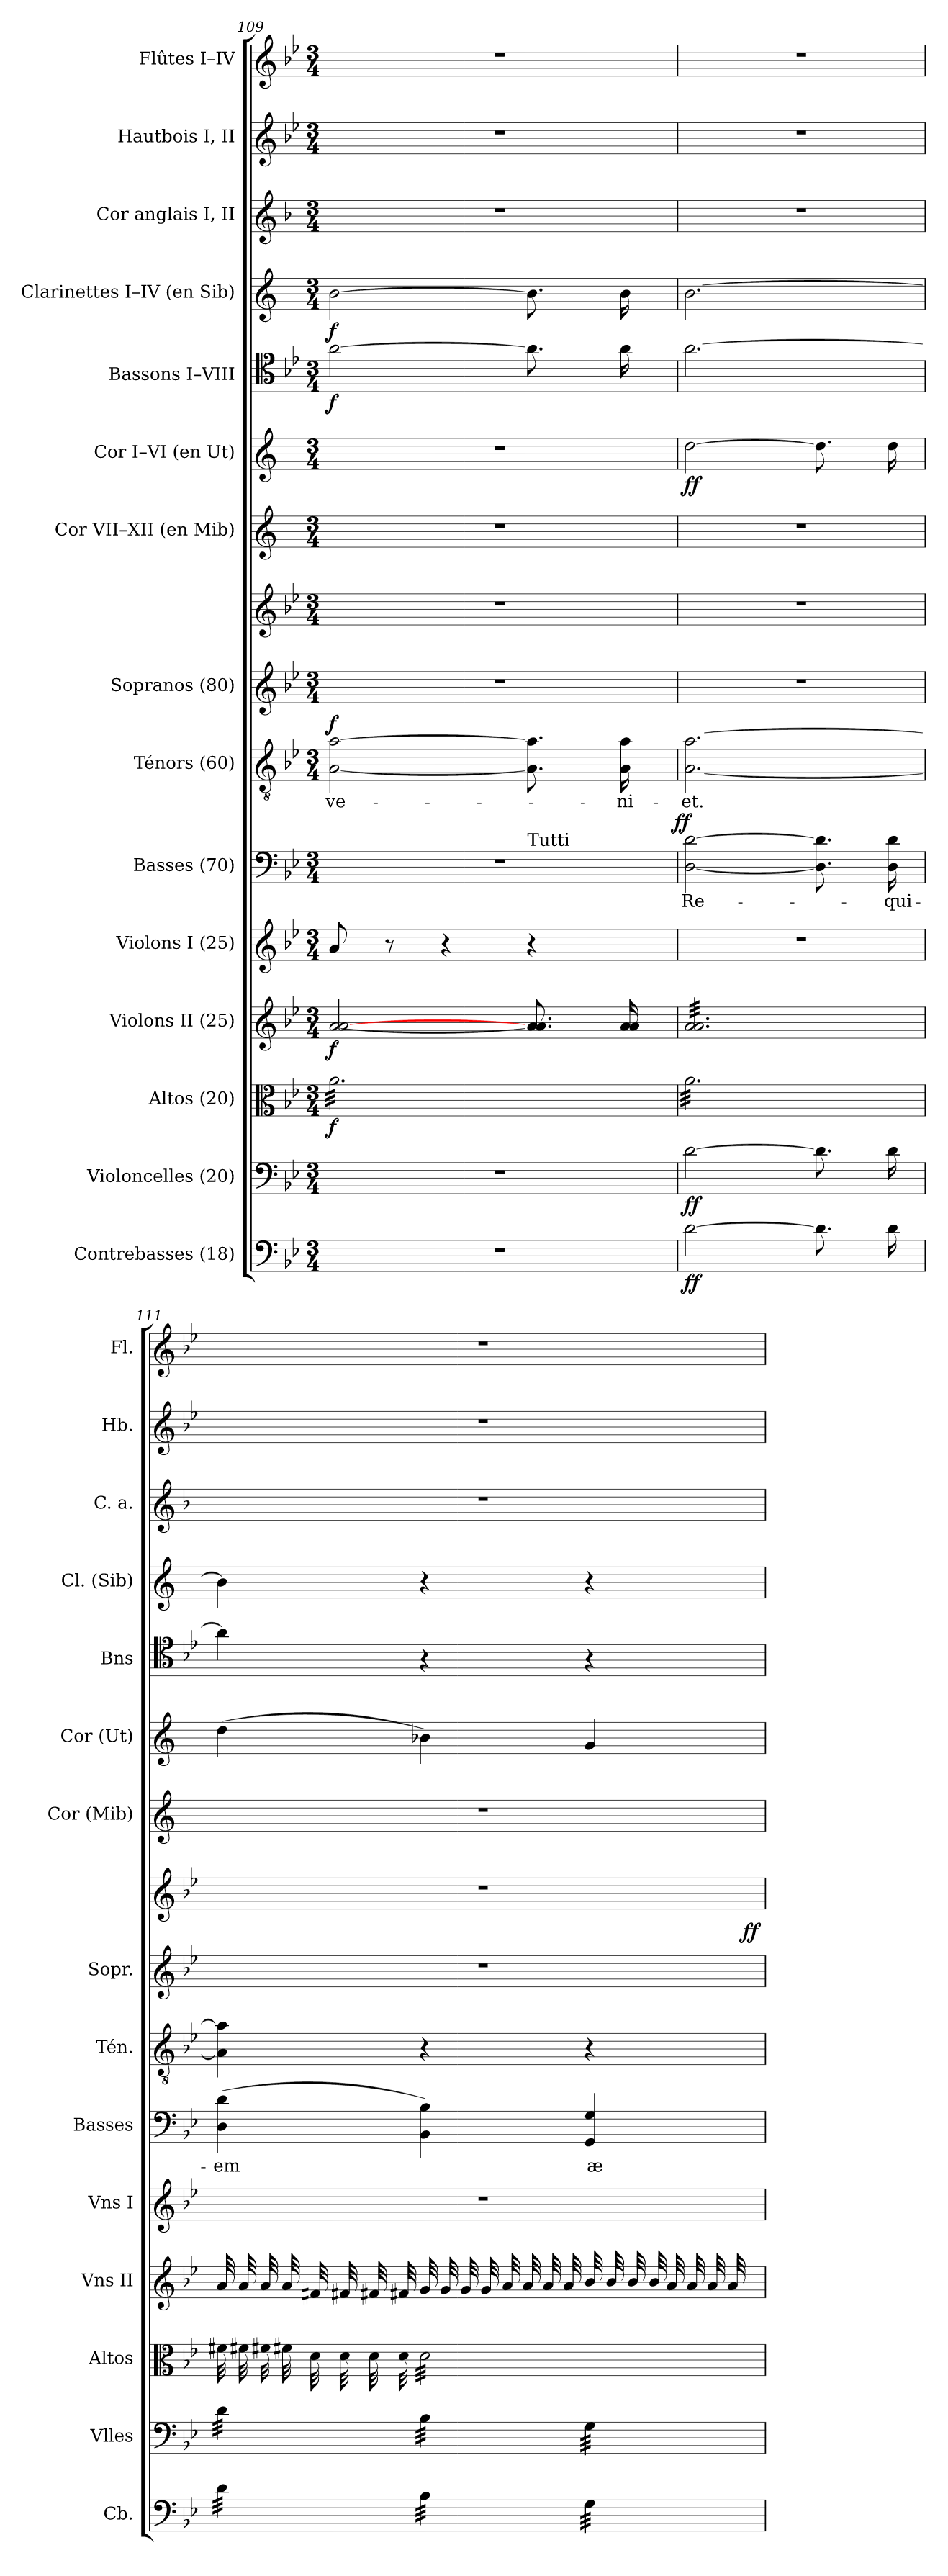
**kern	**dynam	**kern	**dynam	**kern	**dynam	**kern	**dynam	**kern	**kern	**text	**dynam	**kern	**text	**dynam	**kern	**kern	**dynam	**kern	**kern	**dynam	**kern	**dynam	**kern	**dynam	**kern	**kern	**kern
*part15	*part15	*part14	*part14	*part13	*part13	*part12	*part12	*part11	*part10	*part10	*part10	*part9	*part9	*part9	*part8	*part8	*part8	*part7	*part6	*part6	*part5	*part5	*part4	*part4	*part3	*part2	*part1
*staff16	*staff16	*staff15	*staff15	*staff14	*staff14	*staff13	*staff13	*staff12	*staff11	*staff11	*staff11	*staff10	*staff10	*staff10	*staff9	*staff8	*staff8/9	*staff7	*staff6	*staff6	*staff5	*staff5	*staff4	*staff4	*staff3	*staff2	*staff1
*I"Contrebasses (18)	*	*I"Violoncelles (20)	*	*I"Altos (20)	*	*I"Violons II (25)	*	*I"Violons I (25)	*I"Basses (70)	*	*	*I"Ténors (60)	*	*	*I"Sopranos (80)	*	*	*I"Cor VII–XII (en Mib)	*I"Cor I–VI (en Ut)	*	*I"Bassons I–VIII	*	*I"Clarinettes I–IV (en Sib)	*	*I"Cor anglais I, II	*I"Hautbois I, II	*I"Flûtes I–IV
*I'Cb.	*	*I'Vlles	*	*I'Altos	*	*I'Vns II	*	*I'Vns I	*I'Basses	*	*	*I'Tén.	*	*	*I'Sopr.	*	*	*I'Cor (Mib)	*I'Cor (Ut)	*	*I'Bns	*	*I'Cl. (Sib)	*	*I'C. a.	*I'Hb.	*I'Fl.
*clefF4	*	*clefF4	*	*clefC3	*	*clefG2	*	*clefG2	*clefF4	*	*	*clefGv2	*	*	*clefG2	*clefG2	*	*clefG2	*clefG2	*	*clefC4	*	*clefG2	*	*clefG2	*clefG2	*clefG2
*ITrd7c12	*	*	*	*	*	*	*	*	*	*	*	*ITrd7c12	*	*	*	*	*	*ITrd5c9	*ITrd7c12	*	*	*	*ITrd1c2	*	*ITrd4c7	*	*
*k[b-e-]	*	*k[b-e-]	*	*k[b-e-]	*	*k[b-e-]	*	*k[b-e-]	*k[b-e-]	*	*	*k[b-e-]	*	*	*k[b-e-]	*k[b-e-]	*	*k[b-e-a-]	*k[]	*	*k[b-e-]	*	*k[b-e-]	*	*k[b-e-]	*k[b-e-]	*k[b-e-]
*B-:	*	*B-:	*	*B-:	*	*B-:	*	*B-:	*B-:	*	*	*B-:	*	*	*B-:	*B-:	*	*E-:	*C:	*	*B-:	*	*B-:	*	*B-:	*B-:	*B-:
*M3/4	*	*M3/4	*	*M3/4	*	*M3/4	*	*M3/4	*M3/4	*	*	*M3/4	*	*	*M3/4	*M3/4	*	*M3/4	*M3/4	*	*M3/4	*	*M3/4	*	*M3/4	*M3/4	*M3/4
=109	=109	=109	=109	=109	=109	=109	=109	=109	=109	=109	=109	=109	=109	=109	=109	=109	=109	=109	=109	=109	=109	=109	=109	=109	=109	=109	=109
!LO:N:vis=1	!	!LO:N:vis=1	!	!	!	!	!	!	!LO:N:vis=1	!	!	!	!	!	!	!	!	!	!	!	!	!	!	!	!	!	!
!	!	!	!	!	!	!	!	!	!	!	!	!	!LO:LY:b:color=#000000	!	!LO:N:vis=1	!LO:N:vis=1	!	!LO:N:vis=1	!LO:N:vis=1	!	!	!	!	!	!LO:N:vis=1	!LO:N:vis=1	!LO:N:vis=1
*	*	*	*	*	*	*	*	*	*^	*	*	*	*	*	*	*	*	*	*	*	*	*	*	*	*	*	*
*	*	*	*	*tremolo	*	*	*	*	*	*	*	*	*	*	*	*	*	*	*	*	*	*	*	*	*	*	*	*
2.r	.	2.r	.	32ai\LLL	f	[<2ai/ [>2ai	f	8ai/	2.r	2ryy	.	.	[<2AAi\ [>2Ai	ve-	f	2.r	2.r	.	2.r	2.r	.	[>2ai\	f	[>2ai\	f	2.r	2.r	2.r
.	.	.	.	32ai\	.	.	.	.	.	.	.	.	.	.	.	.	.	.	.	.	.	.	.	.	.	.	.	.
.	.	.	.	32ai\	.	.	.	.	.	.	.	.	.	.	.	.	.	.	.	.	.	.	.	.	.	.	.	.
.	.	.	.	32ai\	.	.	.	.	.	.	.	.	.	.	.	.	.	.	.	.	.	.	.	.	.	.	.	.
.	.	.	.	32ai\	.	.	.	8r	.	.	.	.	.	.	.	.	.	.	.	.	.	.	.	.	.	.	.	.
.	.	.	.	32ai\	.	.	.	.	.	.	.	.	.	.	.	.	.	.	.	.	.	.	.	.	.	.	.	.
.	.	.	.	32ai\	.	.	.	.	.	.	.	.	.	.	.	.	.	.	.	.	.	.	.	.	.	.	.	.
.	.	.	.	32ai\	.	.	.	.	.	.	.	.	.	.	.	.	.	.	.	.	.	.	.	.	.	.	.	.
.	.	.	.	32ai\	.	.	.	4r	.	.	.	.	.	.	.	.	.	.	.	.	.	.	.	.	.	.	.	.
.	.	.	.	32ai\	.	.	.	.	.	.	.	.	.	.	.	.	.	.	.	.	.	.	.	.	.	.	.	.
.	.	.	.	32ai\	.	.	.	.	.	.	.	.	.	.	.	.	.	.	.	.	.	.	.	.	.	.	.	.
.	.	.	.	32ai\	.	.	.	.	.	.	.	.	.	.	.	.	.	.	.	.	.	.	.	.	.	.	.	.
.	.	.	.	32ai\	.	.	.	.	.	.	.	.	.	.	.	.	.	.	.	.	.	.	.	.	.	.	.	.
.	.	.	.	32ai\	.	.	.	.	.	.	.	.	.	.	.	.	.	.	.	.	.	.	.	.	.	.	.	.
.	.	.	.	32ai\	.	.	.	.	.	.	.	.	.	.	.	.	.	.	.	.	.	.	.	.	.	.	.	.
.	.	.	.	32ai\	.	.	.	.	.	.	.	.	.	.	.	.	.	.	.	.	.	.	.	.	.	.	.	.
!	!	!	!	!	!	!	!	!	!	!LO:TX:a:t=Tutti	!	!	!	!	!	!	!	!	!	!	!	!	!	!	!	!	!	!
.	.	.	.	32ai\	.	8.ai/] 8.ai	.	4r	.	8ryy	.	.	8.AAi\] 8.Ai]	.	.	.	.	.	.	.	.	8.ai\]	.	8.ai\]	.	.	.	.
.	.	.	.	32ai\	.	.	.	.	.	.	.	.	.	.	.	.	.	.	.	.	.	.	.	.	.	.	.	.
.	.	.	.	32ai\	.	.	.	.	.	.	.	.	.	.	.	.	.	.	.	.	.	.	.	.	.	.	.	.
.	.	.	.	32ai\	.	.	.	.	.	.	.	.	.	.	.	.	.	.	.	.	.	.	.	.	.	.	.	.
.	.	.	.	32ai\	.	.	.	.	.	16ryy	.	.	.	.	.	.	.	.	.	.	.	.	.	.	.	.	.	.
.	.	.	.	32ai\	.	.	.	.	.	.	.	.	.	.	.	.	.	.	.	.	.	.	.	.	.	.	.	.
!	!	!	!	!	!	!	!	!	!	!	!	!	!	!LO:LY:b:color=#000000	!	!	!	!	!	!	!	!	!	!	!	!	!	!
.	.	.	.	32ai\	.	16ai/ 16ai	.	.	.	32ryy	.	.	16AAi\ 16Ai	-ni-	.	.	.	.	.	.	.	16ai\	.	16ai\	.	.	.	.
.	.	.	.	32ai\JJJ	.	.	.	.	.	64ryy	.	.	.	.	.	.	.	.	.	.	.	.	.	.	.	.	.	.
.	.	.	.	.	.	.	.	.	.	128...ryy	.	.	.	.	.	.	.	.	.	.	.	.	.	.	.	.	.	.
.	.	.	.	.	.	.	.	.	.	1024ryy	.	ff	.	.	.	.	.	.	.	.	.	.	.	.	.	.	.	.
!!LO:PB:g=z
=110	=110	=110	=110	=110	=110	=110	=110	=110	=110	=110	=110	=110	=110	=110	=110	=110	=110	=110	=110	=110	=110	=110	=110	=110	=110	=110	=110	=110
!	!	!	!	!	!	!	!	!LO:N:vis=1	!	!	!	!	!	!	!	!	!	!	!	!	!	!	!	!	!	!	!	!
*	*	*	*	*	*	*	*	*	*v	*v	*	*	*	*	*	*	*	*	*	*	*	*	*	*	*	*	*	*
*	*	*	*	*	*	*	*	*	*^	*	*	*	*	*	*	*	*	*	*	*	*	*	*	*	*	*	*
!	!	!	!	!	!	!	!	!	!	!	!LO:LY:b:color=#000000	!	!	!	!	!	!	!	!	!	!	!	!	!	!	!	!	!
*	*	*	*	*	*	*	*	*	*v	*v	*	*	*	*	*	*	*	*	*	*	*	*	*	*	*	*	*	*
*	*	*	*	*	*	*	*	*	*^	*	*	*	*	*	*	*	*	*	*	*	*	*	*	*	*	*	*
!	!	!	!	!	!	!	!	!	!	!	!	!	!	!LO:LY:b:color=#000000	!	!LO:N:vis=1	!LO:N:vis=1	!	!LO:N:vis=1	!	!	!	!	!	!	!LO:N:vis=1	!LO:N:vis=1	!LO:N:vis=1
*	*	*	*	*	*	*	*	*	*v	*v	*	*	*	*	*	*	*	*	*	*	*	*	*	*	*	*	*	*
*	*	*	*	*	*	*tremolo	*	*	*	*	*	*	*	*	*	*	*	*	*	*	*	*	*	*	*	*	*
[>2Di\	ff	[>2di\	ff	32ai\LLL	.	32ai/ 32aiLLL	.	2.r	[<2Di\ [>2di	Re-	.	[<2.AAi\ [>2.Ai	-et.	.	2.r	2.r	.	2.r	[>2di\	ff	[>2.ai\	.	[>2.ai\	.	2.r	2.r	2.r
.	.	.	.	32ai\	.	32ai/ 32ai	.	.	.	.	.	.	.	.	.	.	.	.	.	.	.	.	.	.	.	.	.
.	.	.	.	32ai\	.	32ai/ 32ai	.	.	.	.	.	.	.	.	.	.	.	.	.	.	.	.	.	.	.	.	.
.	.	.	.	32ai\	.	32ai/ 32ai	.	.	.	.	.	.	.	.	.	.	.	.	.	.	.	.	.	.	.	.	.
.	.	.	.	32ai\	.	32ai/ 32ai	.	.	.	.	.	.	.	.	.	.	.	.	.	.	.	.	.	.	.	.	.
.	.	.	.	32ai\	.	32ai/ 32ai	.	.	.	.	.	.	.	.	.	.	.	.	.	.	.	.	.	.	.	.	.
.	.	.	.	32ai\	.	32ai/ 32ai	.	.	.	.	.	.	.	.	.	.	.	.	.	.	.	.	.	.	.	.	.
.	.	.	.	32ai\	.	32ai/ 32ai	.	.	.	.	.	.	.	.	.	.	.	.	.	.	.	.	.	.	.	.	.
.	.	.	.	32ai\	.	32ai/ 32ai	.	.	.	.	.	.	.	.	.	.	.	.	.	.	.	.	.	.	.	.	.
.	.	.	.	32ai\	.	32ai/ 32ai	.	.	.	.	.	.	.	.	.	.	.	.	.	.	.	.	.	.	.	.	.
.	.	.	.	32ai\	.	32ai/ 32ai	.	.	.	.	.	.	.	.	.	.	.	.	.	.	.	.	.	.	.	.	.
.	.	.	.	32ai\	.	32ai/ 32ai	.	.	.	.	.	.	.	.	.	.	.	.	.	.	.	.	.	.	.	.	.
.	.	.	.	32ai\	.	32ai/ 32ai	.	.	.	.	.	.	.	.	.	.	.	.	.	.	.	.	.	.	.	.	.
.	.	.	.	32ai\	.	32ai/ 32ai	.	.	.	.	.	.	.	.	.	.	.	.	.	.	.	.	.	.	.	.	.
.	.	.	.	32ai\	.	32ai/ 32ai	.	.	.	.	.	.	.	.	.	.	.	.	.	.	.	.	.	.	.	.	.
.	.	.	.	32ai\	.	32ai/ 32ai	.	.	.	.	.	.	.	.	.	.	.	.	.	.	.	.	.	.	.	.	.
8.Di\]	.	8.di\]	.	32ai\	.	32ai/ 32ai	.	.	8.Di\] 8.di]	.	.	.	.	.	.	.	.	.	8.di\]	.	.	.	.	.	.	.	.
.	.	.	.	32ai\	.	32ai/ 32ai	.	.	.	.	.	.	.	.	.	.	.	.	.	.	.	.	.	.	.	.	.
.	.	.	.	32ai\	.	32ai/ 32ai	.	.	.	.	.	.	.	.	.	.	.	.	.	.	.	.	.	.	.	.	.
.	.	.	.	32ai\	.	32ai/ 32ai	.	.	.	.	.	.	.	.	.	.	.	.	.	.	.	.	.	.	.	.	.
.	.	.	.	32ai\	.	32ai/ 32ai	.	.	.	.	.	.	.	.	.	.	.	.	.	.	.	.	.	.	.	.	.
.	.	.	.	32ai\	.	32ai/ 32ai	.	.	.	.	.	.	.	.	.	.	.	.	.	.	.	.	.	.	.	.	.
!	!	!	!	!	!	!	!	!	!	!LO:LY:b:color=#000000	!	!	!	!	!	!	!	!	!	!	!	!	!	!	!	!	!
16Di\	.	16di\	.	32ai\	.	32ai/ 32ai	.	.	16Di\ 16di	-qui-	.	.	.	.	.	.	.	.	16di\	.	.	.	.	.	.	.	.
.	.	.	.	32ai\JJJ	.	32ai/ 32aiJJJ	.	.	.	.	.	.	.	.	.	.	.	.	.	.	.	.	.	.	.	.	.
=111	=111	=111	=111	=111	=111	=111	=111	=111	=111	=111	=111	=111	=111	=111	=111	=111	=111	=111	=111	=111	=111	=111	=111	=111	=111	=111	=111
!	!	!	!	!	!	!	!	!LO:N:vis=1	!	!	!	!	!	!	!	!	!	!	!	!	!	!	!	!	!	!	!
!	!	!	!	!	!	!	!	!	!	!LO:LY:b:color=#000000	!	!	!	!	!LO:N:vis=1	!LO:N:vis=1	!	!LO:N:vis=1	!	!	!	!	!	!	!LO:N:vis=1	!LO:N:vis=1	!LO:N:vis=1
*	*	*	*	*	*	*	*	*	*	*	*	*	*	*	*	*^	*	*	*	*	*	*	*	*	*	*	*
*tremolo	*	*	*	*	*	*	*	*	*	*	*	*	*	*	*	*	*	*	*	*	*	*	*	*	*	*	*	*
*	*	*tremolo	*	*	*	*	*	*	*	*	*	*	*	*	*	*	*	*	*	*	*	*	*	*	*	*	*	*
32Di\LLL	.	32di\LLL	.	32f#Xi\	.	32ai/	.	2.r	(4Di\ 4di	-em	.	4AAi\] 4Ai]	.	.	2.r	2.r	2ryy	.	2.r	(4di\	.	4ai\]	.	4ai\]	.	2.r	2.r	2.r
32Di\	.	32di\	.	32f#Xi\	.	32ai/	.	.	.	.	.	.	.	.	.	.	.	.	.	.	.	.	.	.	.	.	.	.
32Di\	.	32di\	.	32f#Xi\	.	32ai/	.	.	.	.	.	.	.	.	.	.	.	.	.	.	.	.	.	.	.	.	.	.
32Di\	.	32di\	.	32f#Xi\	.	32ai/	.	.	.	.	.	.	.	.	.	.	.	.	.	.	.	.	.	.	.	.	.	.
32Di\	.	32di\	.	32di\	.	32f#Xi/	.	.	.	.	.	.	.	.	.	.	.	.	.	.	.	.	.	.	.	.	.	.
32Di\	.	32di\	.	32di\	.	32f#Xi/	.	.	.	.	.	.	.	.	.	.	.	.	.	.	.	.	.	.	.	.	.	.
32Di\	.	32di\	.	32di\	.	32f#Xi/	.	.	.	.	.	.	.	.	.	.	.	.	.	.	.	.	.	.	.	.	.	.
32Di\JJJ	.	32di\JJJ	.	32di\	.	32f#Xi/	.	.	.	.	.	.	.	.	.	.	.	.	.	.	.	.	.	.	.	.	.	.
32BB-i\LLL	.	32B-i\LLL	.	32di\LLL	.	32gi/	.	.	4BB-i\ 4B-i)	.	.	4r	.	.	.	.	.	.	.	4B-Xi\)	.	4r	.	4r	.	.	.	.
32BB-i\	.	32B-i\	.	32di\	.	32gi/	.	.	.	.	.	.	.	.	.	.	.	.	.	.	.	.	.	.	.	.	.	.
32BB-i\	.	32B-i\	.	32di\	.	32gi/	.	.	.	.	.	.	.	.	.	.	.	.	.	.	.	.	.	.	.	.	.	.
32BB-i\	.	32B-i\	.	32di\	.	32gi/	.	.	.	.	.	.	.	.	.	.	.	.	.	.	.	.	.	.	.	.	.	.
32BB-i\	.	32B-i\	.	32di\	.	32ai/	.	.	.	.	.	.	.	.	.	.	.	.	.	.	.	.	.	.	.	.	.	.
32BB-i\	.	32B-i\	.	32di\	.	32ai/	.	.	.	.	.	.	.	.	.	.	.	.	.	.	.	.	.	.	.	.	.	.
32BB-i\	.	32B-i\	.	32di\	.	32ai/	.	.	.	.	.	.	.	.	.	.	.	.	.	.	.	.	.	.	.	.	.	.
32BB-i\JJJ	.	32B-i\JJJ	.	32di\	.	32ai/	.	.	.	.	.	.	.	.	.	.	.	.	.	.	.	.	.	.	.	.	.	.
!	!	!	!	!	!	!	!	!	!	!LO:LY:b:color=#000000	!	!	!	!	!	!	!	!	!	!	!	!	!	!	!	!	!	!
32GGi\LLL	.	32Gi\LLL	.	32di\	.	32b-i/	.	.	4GGi/ 4Gi	æ-	.	4r	.	.	.	.	8ryy	.	.	4Gi/	.	4r	.	4r	.	.	.	.
32GGi\	.	32Gi\	.	32di\	.	32b-i/	.	.	.	.	.	.	.	.	.	.	.	.	.	.	.	.	.	.	.	.	.	.
32GGi\	.	32Gi\	.	32di\	.	32b-i/	.	.	.	.	.	.	.	.	.	.	.	.	.	.	.	.	.	.	.	.	.	.
32GGi\	.	32Gi\	.	32di\	.	32b-i/	.	.	.	.	.	.	.	.	.	.	.	.	.	.	.	.	.	.	.	.	.	.
32GGi\	.	32Gi\	.	32di\	.	32ai/	.	.	.	.	.	.	.	.	.	.	16ryy	.	.	.	.	.	.	.	.	.	.	.
32GGi\	.	32Gi\	.	32di\	.	32ai/	.	.	.	.	.	.	.	.	.	.	.	.	.	.	.	.	.	.	.	.	.	.
32GGi\	.	32Gi\	.	32di\	.	32ai/	.	.	.	.	.	.	.	.	.	.	32ryy	.	.	.	.	.	.	.	.	.	.	.
32GGi\JJJ	.	32Gi\JJJ	.	32di\JJJ	.	32ai/	.	.	.	.	.	.	.	.	.	.	64ryy	.	.	.	.	.	.	.	.	.	.	.
*	*	*	*	*	*	*Xtremolo	*	*	*	*	*	*	*	*	*	*	*	*	*	*	*	*	*	*	*	*	*	*
*	*	*	*	*Xtremolo	*	*	*	*	*	*	*	*	*	*	*	*	*	*	*	*	*	*	*	*	*	*	*	*
*	*	*Xtremolo	*	*	*	*	*	*	*	*	*	*	*	*	*	*	*	*	*	*	*	*	*	*	*	*	*	*
*Xtremolo	*	*	*	*	*	*	*	*	*	*	*	*	*	*	*	*	*	*	*	*	*	*	*	*	*	*	*	*
.	.	.	.	.	.	.	.	.	.	.	.	.	.	.	.	.	128...ryy	.	.	.	.	.	.	.	.	.	.	.
.	.	.	.	.	.	.	.	.	.	.	.	.	.	.	.	.	1024ryy	ff	.	.	.	.	.	.	.	.	.	.
*	*	*	*	*	*	*	*	*	*	*	*	*	*	*	*	*v	*v	*	*	*	*	*	*	*	*	*	*	*
=	=	=	=	=	=	=	=	=	=	=	=	=	=	=	=	=	=	=	=	=	=	=	=	=	=	=	=
*-	*-	*-	*-	*-	*-	*-	*-	*-	*-	*-	*-	*-	*-	*-	*-	*-	*-	*-	*-	*-	*-	*-	*-	*-	*-	*-	*-
